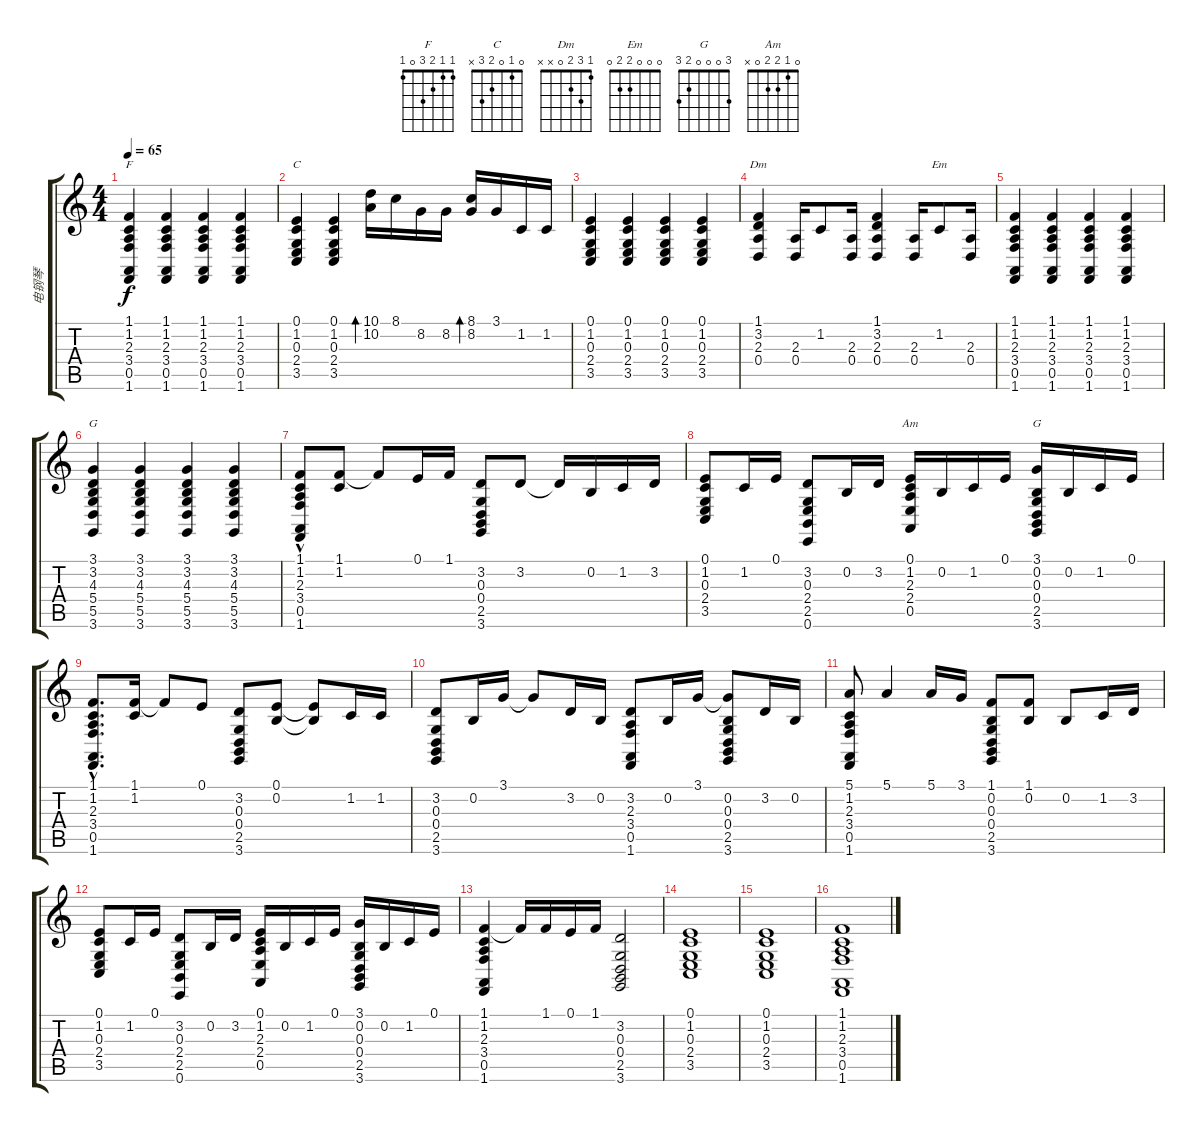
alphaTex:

\track ("电钢琴" "电钢琴") {instrument electricgrandpiano}
\staff {score tabs}
\tuning (E4 B3 G3 D3 A2 E2) {hide}
\chord ("F" 1 1 2 3 0 1)
\chord ("C" 0 1 0 2 3 x)
\chord ("Dm" 1 3 2 0 x x)
\chord ("Em" 0 0 0 2 2 0)
\chord ("G" 3 3 4 5 5 3)
\chord ("Am" 0 1 2 2 0 x)
\chord ("G" 3 0 0 0 2 3)
\ts (4 4)
\tempo 65
\clef g2
\ks c
(1.1 1.2 2.3 3.4 0.5 1.6).4{ch "F" dy f} (1.1 1.2 2.3 3.4 0.5 1.6).4 (1.1 1.2 2.3 3.4 0.5 1.6).4 (1.1 1.2 2.3 3.4 0.5 1.6).4 |
(0.1 1.2 0.3 2.4 3.5).4{ch "C"} (0.1 1.2 0.3 2.4 3.5).4 (10.1 10.2).16{bd 120} 8.1.16 8.2.16 8.2.16 (8.1 8.2).16{bd 240} 3.1.16 1.2.16 1.2.16 |
(0.1 1.2 0.3 2.4 3.5).4 (0.1 1.2 0.3 2.4 3.5).4 (0.1 1.2 0.3 2.4 3.5).4 (0.1 1.2 0.3 2.4 3.5).4 |
(1.1 3.2 2.3 0.4).4{ch "Dm"} (2.3 0.4).16 1.2.8 (2.3 0.4).16 (1.1 3.2 2.3 0.4).4 (2.3 0.4).16 1.2.8{ch "Em"} (2.3 0.4).16 |
(1.1 1.2 2.3 3.4 0.5 1.6).4 (1.1 1.2 2.3 3.4 0.5 1.6).4 (1.1 1.2 2.3 3.4 0.5 1.6).4 (1.1 1.2 2.3 3.4 0.5 1.6).4 |
(3.1 3.2 4.3 5.4 5.5 3.6).4{ch "G"} (3.1 3.2 4.3 5.4 5.5 3.6).4 (3.1 3.2 4.3 5.4 5.5 3.6).4 (3.1 3.2 4.3 5.4 5.5 3.6).4 |
(1.1{hac} 1.2{hac} 2.3{hac} 3.4{hac} 0.5{hac} 1.6{hac}).8 (1.1 1.2).8 1.1{t}.8 0.1.16 1.1.16 (3.2 0.3 0.4 2.5 3.6).8 3.2.8 3.2{t}.16 0.2.16 1.2.16 3.2.16 |
(0.1 1.2 0.3 2.4 3.5).8 1.2.16 0.1.16 (3.2 0.3 2.4 2.5 0.6).8 0.2.16 3.2.16 (0.1 1.2 2.3 2.4 0.5).16{ch "Am"} 0.2.16 1.2.16 0.1.16 (3.1 0.2 0.3 0.4 2.5 3.6).16{ch "G"} 0.2.16 1.2.16 0.1.16 |
(1.1{hac} 1.2{hac} 2.3{hac} 3.4{hac} 0.5{hac} 1.6{hac}).8{d} (1.1 1.2).16 1.1{t}.8 0.1.8 (3.2 0.3 0.4 2.5 3.6).8 (0.1 0.2).8 (0.1{t} 0.2{t}).8 1.2.16 1.2.16 |
(3.2 0.3 0.4 2.5 3.6).8 0.2.16 3.1.16 3.1{t}.8 3.2.16 0.2.16 (3.2 2.3 3.4 0.5 1.6).8 0.2.16 3.1.16 (3.1{t} 0.2 0.3 0.4 2.5 3.6).8 3.2.16 0.2.16 |
(5.1 1.2 2.3 3.4 0.5 1.6).8 5.1.4 5.1.16 3.1.16 (1.1 0.2 0.3 0.4 2.5 3.6).8 (1.1 0.2).8 0.2.8 1.2.16 3.2.16 |
(0.1 1.2 0.3 2.4 3.5).8 1.2.16 0.1.16 (3.2 0.3 2.4 2.5 0.6).8 0.2.16 3.2.16 (0.1 1.2 2.3 2.4 0.5).16 0.2.16 1.2.16 0.1.16 (3.1 0.2 0.3 0.4 2.5 3.6).16 0.2.16 1.2.16 0.1.16 |
(1.1 1.2 2.3 3.4 0.5 1.6).4 1.1{t}.16 1.1.16 0.1.16 1.1.16 (3.2 0.3 0.4 2.5 3.6).2 |
(0.1 1.2 0.3 2.4 3.5).1 |
(0.1 1.2 0.3 2.4 3.5).1 |
(1.1 1.2 2.3 3.4 0.5 1.6).1
